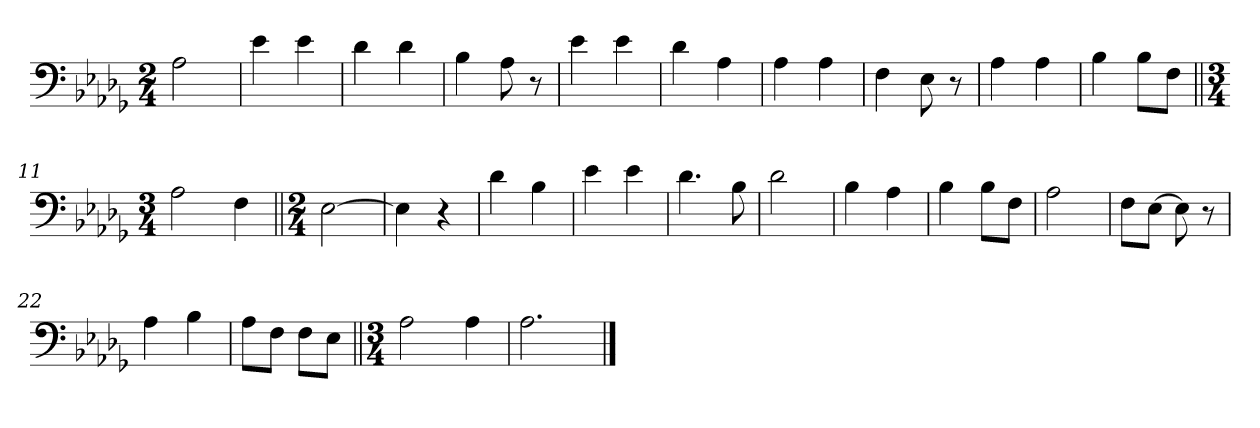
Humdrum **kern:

**kern
*part1
*staff1
*clefF4
*k[b-e-a-d-g-]
*M2/4
=1
2A-\
=2
4e-\
4e-\
=3
4d-\
4d-\
=4
4B-\
8A-\
8r
=5
4e-\
4e-\
=6
4d-\
4A-\
=7
4A-\
4A-\
=8
4F\
8E-\
8r
=9
4A-\
4A-\
=10
4B-\
8B-\L
8F\J
=11||
*M3/4
2A-\
4F\
=12||
*M2/4
[2E-\
=13
4E-\]
4r
=14
4d-\
4B-\
=15
4e-\
4e-\
=16
4.d-\
8B-\
=17
2d-\
=18
4B-\
4A-\
=19
4B-\
8B-\L
8F\J
=20
2A-\
=21
8F\L
[8E-\J
8E-\]
8r
=22
4A-\
4B-\
=23
8A-\L
8F\J
8F\L
8E-\J
=24||
*M3/4
2A-\
4A-\
=25
2.A-\
==
*-
